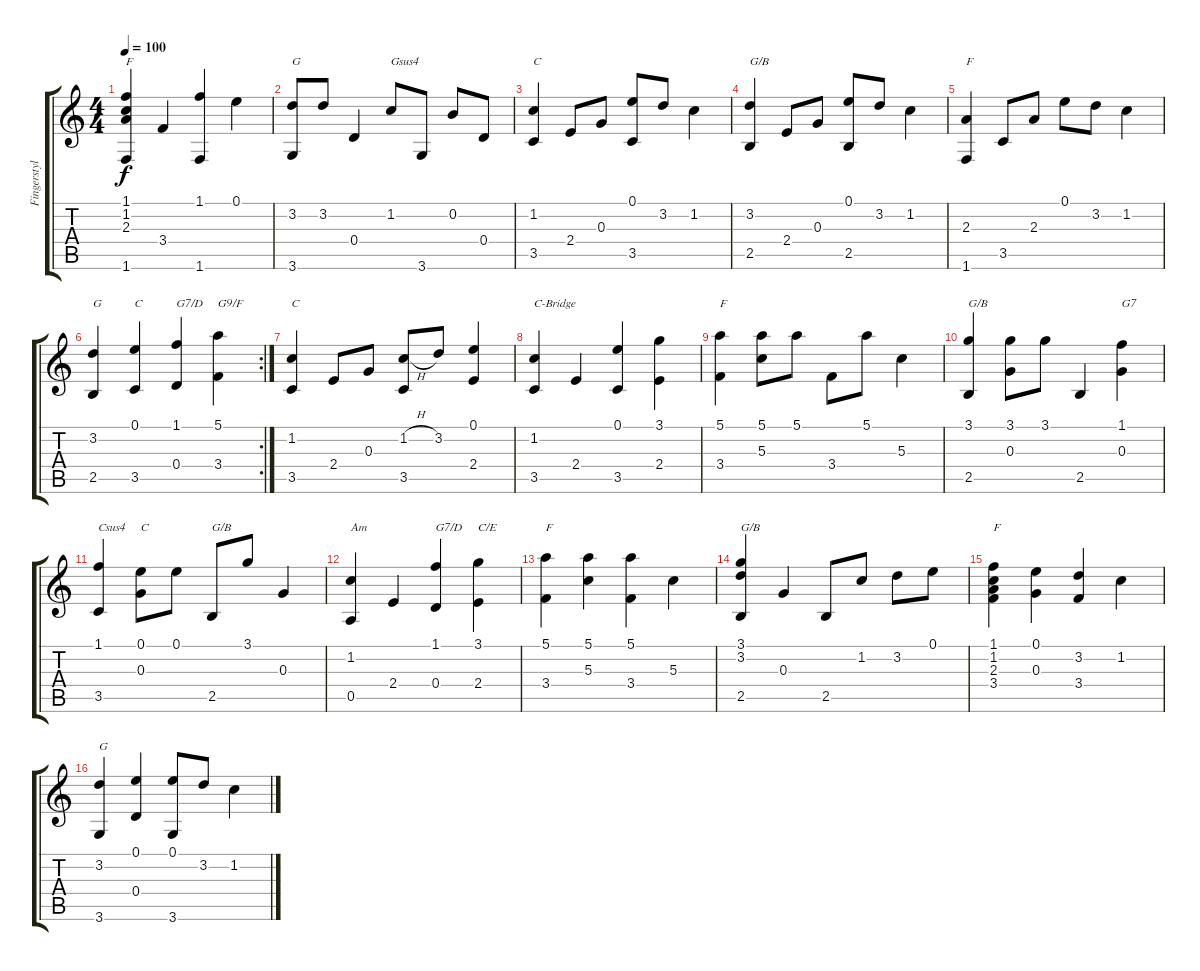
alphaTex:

\track ("Fingerstyle" "Fingerstyl") {instrument acousticguitarsteel}
\staff {score tabs}
\tuning (E4 B3 G3 D3 A2 E2) {hide}
\ts (4 4)
\tempo 100
\clef g2
\ks c
(1.1 1.2 2.3 1.6).4{txt "F" dy f} 3.4.4 (1.1 1.6).4 0.1.4 |
(3.2 3.6).8{txt "G"} 3.2.8 0.4.4 1.2.8{txt "Gsus4"} 3.6.8 0.2.8 0.4.8 |
(1.2 3.5).4{txt "C"} 2.4.8 0.3.8 (0.1 3.5).8 3.2.8 1.2.4 |
(3.2 2.5).4{txt "G/B"} 2.4.8 0.3.8 (0.1 2.5).8 3.2.8 1.2.4 |
(2.3 1.6).4{txt "F"} 3.5.8 2.3.8 0.1.8 3.2.8 1.2.4 |
\rc 2
(3.2 2.5).4{txt "G"} (0.1 3.5).4{txt "C"} (1.1 0.4).4{txt "G7/D"} (5.1 3.4).4{txt "G9/F"} |
(1.2 3.5).4{txt "C"} 2.4.8 0.3.8 (1.2{h} 3.5).8 3.2.8 (0.1 2.4).4 |
(1.2 3.5).4{txt "C-Bridge"} 2.4.4 (0.1 3.5).4 (3.1 2.4).4 |
(5.1 3.4).4{txt "F"} (5.1 5.3).8 5.1.8 3.4.8 5.1.8 5.3.4 |
(3.1 2.5).4{txt "G/B"} (3.1 0.3).8 3.1.8 2.5.4 (1.1 0.3).4{txt "G7"} |
(1.1 3.5).4{txt "Csus4"} (0.1 0.3).8{txt "C"} 0.1.8 2.5.8{txt "G/B"} 3.1.8 0.3.4 |
(1.2 0.5).4{txt "Am"} 2.4.4 (1.1 0.4).4{txt "G7/D"} (3.1 2.4).4{txt "C/E"} |
(5.1 3.4).4{txt "F"} (5.1 5.3).4 (5.1 3.4).4 5.3.4 |
(3.1 3.2 2.5).4{txt "G/B"} 0.3.4 2.5.8 1.2.8 3.2.8 0.1.8 |
(1.1 1.2 2.3 3.4).4{txt "F"} (0.1 0.3).4 (3.2 3.4).4 1.2.4 |
(3.2 3.6).4{txt "G"} (0.1 0.4).4 (0.1 3.6).8 3.2.8 1.2.4
